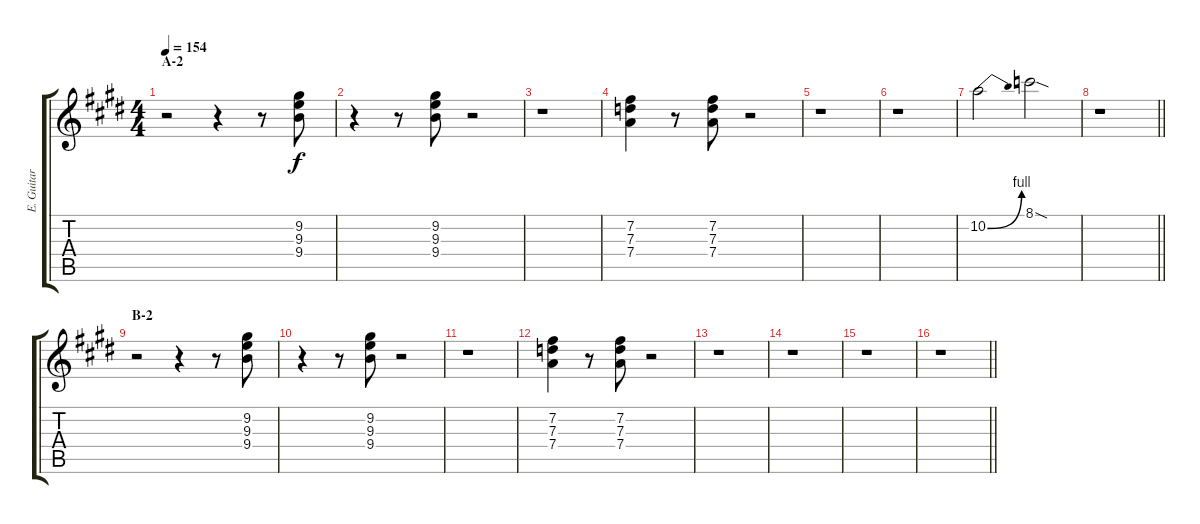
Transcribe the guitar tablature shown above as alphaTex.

\track ("E. Guitar I" "E. Guitar ") {instrument overdrivenguitar}
\staff {score tabs}
\tuning (E4 B3 G3 D3 A2 E2) {hide}
\ts (4 4)
\section ("" "A-2")
\tempo 154
\clef g2
\ks e
r.2{dy f} r.4 r.8 (9.2 9.3 9.4).8 |
r.4 r.8 (9.2 9.3 9.4).8 r.2 |
r.1 |
(7.2 7.3 7.4).4 r.8 (7.2 7.3 7.4).8 r.2 |
r.1 |
r.1 |
10.2{be (bend 0 0 60 4)}.2 8.1{sod}.2 |
\barLineRight lightlight
r.1 |
\section ("" "B-2")
r.2 r.4 r.8 (9.2 9.3 9.4).8 |
r.4 r.8 (9.2 9.3 9.4).8 r.2 |
r.1 |
(7.2 7.3 7.4).4 r.8 (7.2 7.3 7.4).8 r.2 |
r.1 |
r.1 |
r.1 |
\barLineRight lightlight
r.1
